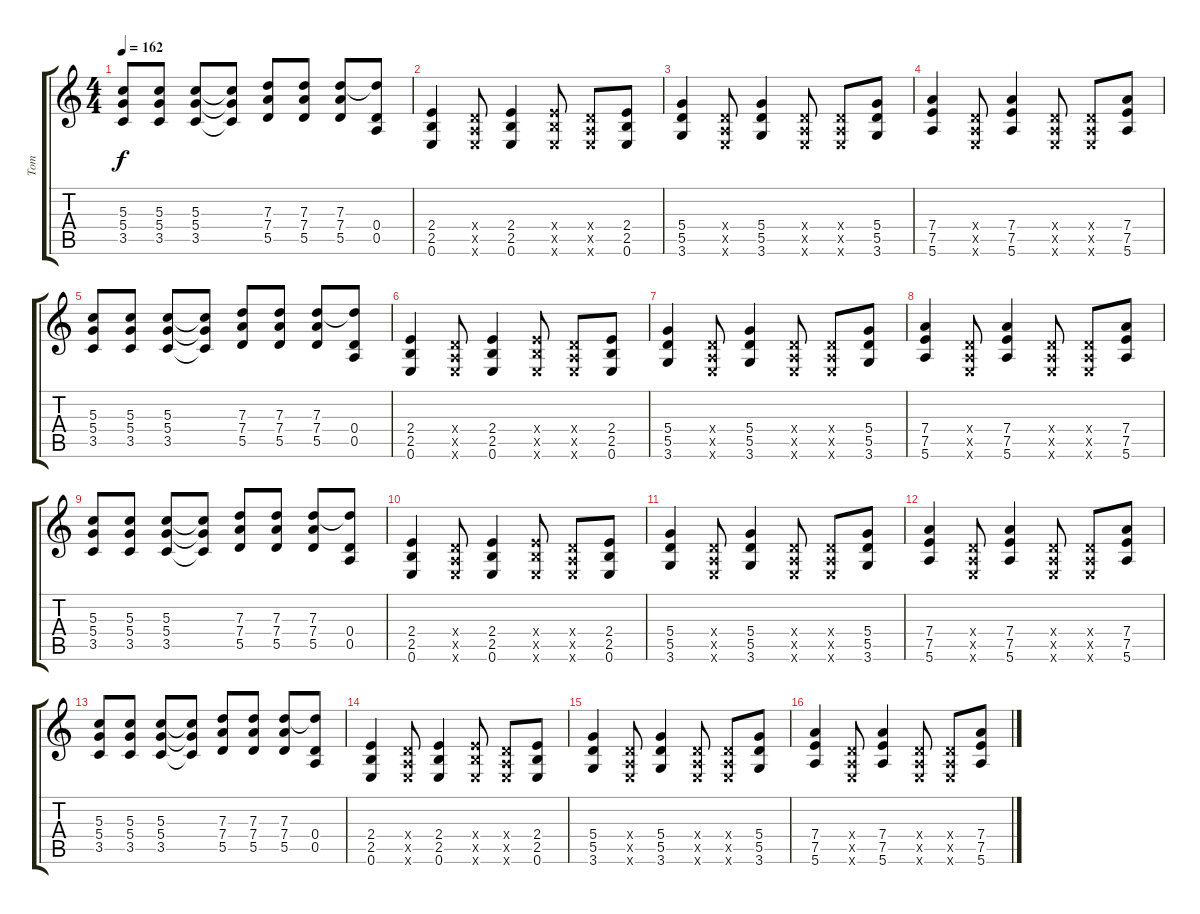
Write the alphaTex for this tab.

\track ("Tom" "Tom") {instrument distortionguitar}
\staff {score tabs}
\tuning (E4 B3 G3 D3 A2 E2) {hide}
\ts (4 4)
\tempo 162
\clef g2
\ks c
(5.3 5.4 3.5).8{dy f} (5.3 5.4 3.5).8 (5.3 5.4 3.5).8 (5.3{t} 5.4{t} 3.5{t}).8 (7.3 7.4 5.5).8 (7.3 7.4 5.5).8 (7.3 7.4 5.5).8 (7.3{t} 0.4 0.5).8 |
(2.4 2.5 0.6).4 (0.4{x} 0.5{x} 0.6{x}).8 (2.4 2.5 0.6).4 (2.4{x} 2.5{x} 0.6{x}).8 (0.4{x} 0.5{x} 0.6{x}).8 (2.4 2.5 0.6).8 |
(5.4 5.5 3.6).4 (0.4{x} 0.5{x} 0.6{x}).8 (5.4 5.5 3.6).4 (0.4{x} 0.5{x} 0.6{x}).8 (0.4{x} 0.5{x} 0.6{x}).8 (5.4 5.5 3.6).8 |
(7.4 7.5 5.6).4 (0.4{x} 0.5{x} 0.6{x}).8 (7.4 7.5 5.6).4 (0.4{x} 0.5{x} 0.6{x}).8 (0.4{x} 0.5{x} 0.6{x}).8 (7.4 7.5 5.6).8 |
(5.3 5.4 3.5).8 (5.3 5.4 3.5).8 (5.3 5.4 3.5).8 (5.3{t} 5.4{t} 3.5{t}).8 (7.3 7.4 5.5).8 (7.3 7.4 5.5).8 (7.3 7.4 5.5).8 (7.3{t} 0.4 0.5).8 |
(2.4 2.5 0.6).4 (0.4{x} 0.5{x} 0.6{x}).8 (2.4 2.5 0.6).4 (2.4{x} 2.5{x} 0.6{x}).8 (0.4{x} 0.5{x} 0.6{x}).8 (2.4 2.5 0.6).8 |
(5.4 5.5 3.6).4 (0.4{x} 0.5{x} 0.6{x}).8 (5.4 5.5 3.6).4 (0.4{x} 0.5{x} 0.6{x}).8 (0.4{x} 0.5{x} 0.6{x}).8 (5.4 5.5 3.6).8 |
(7.4 7.5 5.6).4 (0.4{x} 0.5{x} 0.6{x}).8 (7.4 7.5 5.6).4 (0.4{x} 0.5{x} 0.6{x}).8 (0.4{x} 0.5{x} 0.6{x}).8 (7.4 7.5 5.6).8 |
(5.3 5.4 3.5).8 (5.3 5.4 3.5).8 (5.3 5.4 3.5).8 (5.3{t} 5.4{t} 3.5{t}).8 (7.3 7.4 5.5).8 (7.3 7.4 5.5).8 (7.3 7.4 5.5).8 (7.3{t} 0.4 0.5).8 |
(2.4 2.5 0.6).4 (0.4{x} 0.5{x} 0.6{x}).8 (2.4 2.5 0.6).4 (2.4{x} 2.5{x} 0.6{x}).8 (0.4{x} 0.5{x} 0.6{x}).8 (2.4 2.5 0.6).8 |
(5.4 5.5 3.6).4 (0.4{x} 0.5{x} 0.6{x}).8 (5.4 5.5 3.6).4 (0.4{x} 0.5{x} 0.6{x}).8 (0.4{x} 0.5{x} 0.6{x}).8 (5.4 5.5 3.6).8 |
(7.4 7.5 5.6).4 (0.4{x} 0.5{x} 0.6{x}).8 (7.4 7.5 5.6).4 (0.4{x} 0.5{x} 0.6{x}).8 (0.4{x} 0.5{x} 0.6{x}).8 (7.4 7.5 5.6).8 |
(5.3 5.4 3.5).8 (5.3 5.4 3.5).8 (5.3 5.4 3.5).8 (5.3{t} 5.4{t} 3.5{t}).8 (7.3 7.4 5.5).8 (7.3 7.4 5.5).8 (7.3 7.4 5.5).8 (7.3{t} 0.4 0.5).8 |
(2.4 2.5 0.6).4 (0.4{x} 0.5{x} 0.6{x}).8 (2.4 2.5 0.6).4 (2.4{x} 2.5{x} 0.6{x}).8 (0.4{x} 0.5{x} 0.6{x}).8 (2.4 2.5 0.6).8 |
(5.4 5.5 3.6).4 (0.4{x} 0.5{x} 0.6{x}).8 (5.4 5.5 3.6).4 (0.4{x} 0.5{x} 0.6{x}).8 (0.4{x} 0.5{x} 0.6{x}).8 (5.4 5.5 3.6).8 |
(7.4 7.5 5.6).4 (0.4{x} 0.5{x} 0.6{x}).8 (7.4 7.5 5.6).4 (0.4{x} 0.5{x} 0.6{x}).8 (0.4{x} 0.5{x} 0.6{x}).8 (7.4 7.5 5.6).8
